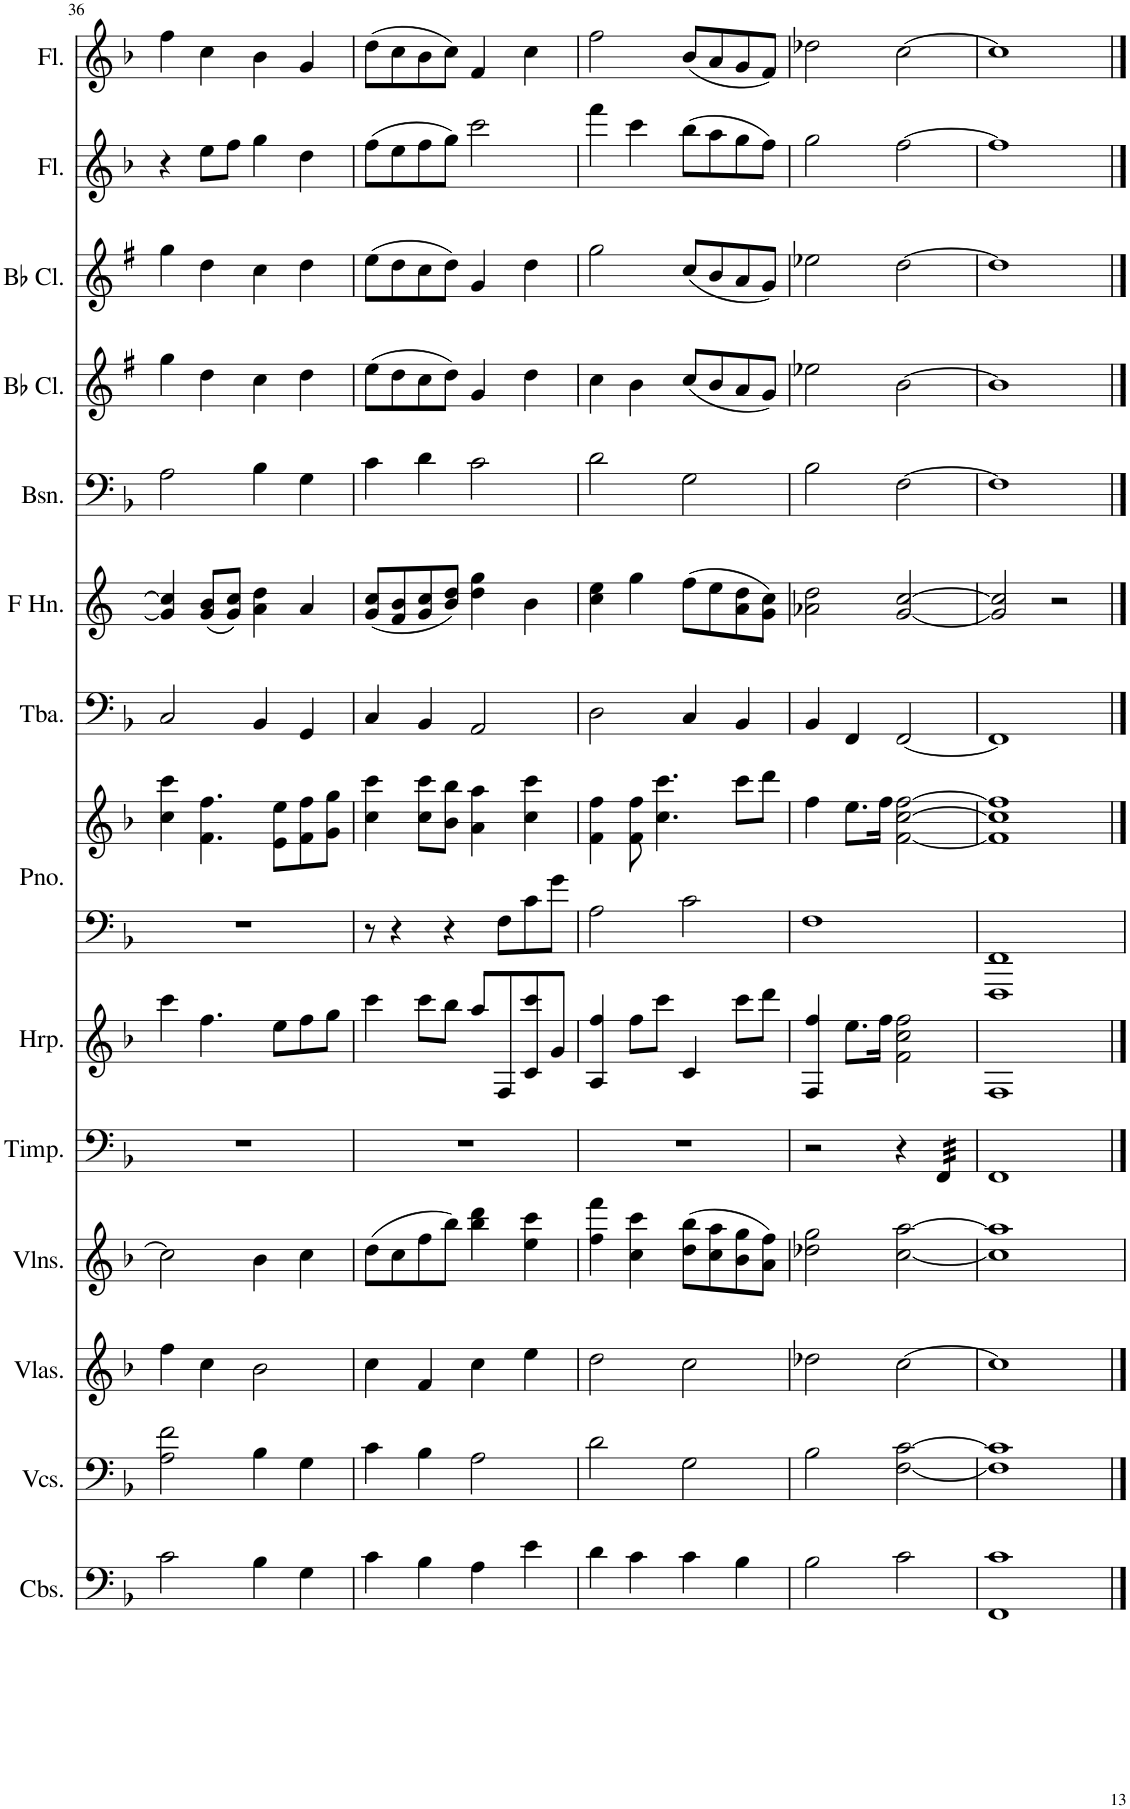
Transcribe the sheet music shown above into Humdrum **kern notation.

**kern	**kern	**kern	**kern	**kern	**kern	**kern	**kern	**kern	**kern	**kern	**kern	**kern	**kern	**kern
*part14	*part13	*part12	*part11	*part10	*part9	*part8	*part8	*part7	*part6	*part5	*part4	*part3	*part2	*part1
*staff15	*staff14	*staff13	*staff12	*staff11	*staff10	*staff9	*staff8	*staff7	*staff6	*staff5	*staff4	*staff3	*staff2	*staff1
*I"Contrabasses	*I"Violoncellos	*I"Violas	*I"Violins	*I"Timpani	*I"Harp	*I"Piano	*	*I"Tuba	*I"Horn in F	*I"Bassoon	*I"Bb Clarinet	*I"Bb Clarinet	*I"Flute	*I"Flute
*I'Cbs.	*I'Vcs.	*I'Vlas.	*I'Vlns.	*I'Timp.	*I'Hrp.	*I'Pno.	*	*I'Tba.	*	*I'Bsn.	*I'Bb Cl.	*I'Bb Cl.	*I'Fl.	*I'Fl.
!!LO:PB:g=z
*clefF4	*clefF4	*clefG2	*clefG2	*clefF4	*clefG2	*clefF4	*clefG2	*clefF4	*clefG2	*clefF4	*clefG2	*clefG2	*clefG2	*clefG2
*Trd7c12	*	*	*	*	*	*	*	*	*Trd4c7	*	*Trd1c2	*Trd1c2	*	*
*k[b-]	*k[b-]	*k[b-]	*k[b-]	*k[b-]	*k[b-]	*k[b-]	*k[b-]	*k[b-]	*k[]	*k[b-]	*k[f#]	*k[f#]	*k[b-]	*k[b-]
*M4/4	*M4/4	*M4/4	*M4/4	*M4/4	*M4/4	*M4/4	*M4/4	*M4/4	*M4/4	*M4/4	*M4/4	*M4/4	*M4/4	*M4/4
=36	=36	=36	=36	=36	=36	=36	=36	=36	=36	=36	=36	=36	=36	=36
2c\	2A\ 2f\	4ff\	2cc\]	1r	4ccc\	1r	4cc\ 4ccc\	2C/	4g/] 4cc/]	2A\	4gg\	4gg\	4r	4ff\
.	.	4cc\	.	.	4.ff\	.	4.f\ 4.ff\	.	(8g/ 8b/L	.	4dd\	4dd\	8ee\L	4cc\
.	.	.	.	.	.	.	.	.	8g/ 8cc/J)	.	.	.	8ff\J	.
4B-\	4B-\	2b-\	4b-\	.	.	.	.	4BB-/	4a\ 4dd\	4B-\	4cc\	4cc\	4gg\	4b-\
.	.	.	.	.	8ee\L	.	8e\ 8ee\L	.	.	.	.	.	.	.
4G\	4G\	.	4cc\	.	8ff\	.	8f\ 8ff\	4GG/	4a/	4G\	4dd\	4dd\	4dd\	4g/
.	.	.	.	.	8gg\J	.	8g\ 8gg\J	.	.	.	.	.	.	.
=37	=37	=37	=37	=37	=37	=37	=37	=37	=37	=37	=37	=37	=37	=37
4c\	4c\	4cc\	(8dd\L	1r	4ccc\	8r	4cc\ 4ccc\	4C/	(8g/ 8cc/L	4c\	(8ee\L	(8ee\L	(8ff\L	(8dd\L
.	.	.	8cc\	.	.	4r	.	.	8f/ 8b/	.	8dd\	8dd\	8ee\	8cc\
4B-\	4B-\	4f/	8ff\	.	8ccc\L	.	8cc\ 8ccc\L	4BB-/	8g/ 8cc/	4d\	8cc\	8cc\	8ff\	8b-\
.	.	.	8bb-\J)	.	8bb-\J	4r	8b-\ 8bb-\J	.	8b/ 8dd/J)	.	8dd\J)	8dd\J)	8gg\J)	8cc\J)
4A\	2A\	4cc\	4bb-\ 4ddd\	.	8aa/L	.	4a\ 4aa\	2AA/	4dd\ 4gg\	2c\	4g/	4g/	2ccc\	4f/
.	.	.	.	.	8F/	8F\L	.	.	.	.	.	.	.	.
4e\	.	4ee\	4ee\ 4ccc\	.	8c/ 8ccc/	8c\	4cc\ 4ccc\	.	4b\	.	4dd\	4dd\	.	4cc\
.	.	.	.	.	8g/J	8g\J	.	.	.	.	.	.	.	.
=38	=38	=38	=38	=38	=38	=38	=38	=38	=38	=38	=38	=38	=38	=38
4d\	2d\	2dd\	4ff\ 4fff\	1r	4A/ 4ff/	2A\	4f\ 4ff\	2D\	4cc\ 4ee\	2d\	4cc\	2gg\	4fff\	2ff\
4c\	.	.	4cc\ 4ccc\	.	8ff\L	.	8f\ 8ff\	.	4gg\	.	4b\	.	4ccc\	.
.	.	.	.	.	8ccc\J	.	4.cc\ 4.ccc\	.	.	.	.	.	.	.
4c\	2G\	2cc\	(8dd\ 8bb-\L	.	4c/	2c\	.	4C/	(8ff\L	2G\	(8cc/L	(8cc/L	(8bb-\L	(8b-/L
.	.	.	8cc\ 8aa\	.	.	.	.	.	8ee\	.	8b/	8b/	8aa\	8a/
4B-\	.	.	8b-\ 8gg\	.	8ccc\L	.	8ccc\L	4BB-/	8a\ 8dd\	.	8a/	8a/	8gg\	8g/
.	.	.	8a\ 8ff\J)	.	8ddd\J	.	8ddd\J	.	8g\ 8cc\J)	.	8g/J)	8g/J)	8ff\J)	8f/J)
=39	=39	=39	=39	=39	=39	=39	=39	=39	=39	=39	=39	=39	=39	=39
2B-\	2B-\	2dd-X\	2dd-X\ 2gg\	2r	4F/ 4ff/	1F	4ff\	4BB-/	2a-X\ 2dd\	2B-\	2ee-X\	2ee-X\	2gg\	2dd-X\
.	.	.	.	.	8.ee\L	.	8.ee\L	4FF/	.	.	.	.	.	.
.	.	.	.	.	16ff\Jk	.	16ff\Jk	.	.	.	.	.	.	.
2c\	[2F\ [2c\	[2cc\	[2cc\ [2aa\	4r	2f\ 2cc\ 2ff\	.	[2f\ [2cc\ [2ff\	[2FF/	[2g/ [2cc/	[2F\	[2b\	[2dd\	[2ff\	[2cc\
*	*	*	*	*tremolo	*	*	*	*	*	*	*	*	*	*
.	.	.	.	32FF/LLL	.	.	.	.	.	.	.	.	.	.
.	.	.	.	32FF/	.	.	.	.	.	.	.	.	.	.
.	.	.	.	32FF/	.	.	.	.	.	.	.	.	.	.
.	.	.	.	32FF/	.	.	.	.	.	.	.	.	.	.
.	.	.	.	32FF/	.	.	.	.	.	.	.	.	.	.
.	.	.	.	32FF/	.	.	.	.	.	.	.	.	.	.
.	.	.	.	32FF/	.	.	.	.	.	.	.	.	.	.
.	.	.	.	32FF/JJJ	.	.	.	.	.	.	.	.	.	.
*	*	*	*	*Xtremolo	*	*	*	*	*	*	*	*	*	*
=40	=40	=40	=40	=40	=40	=40	=40	=40	=40	=40	=40	=40	=40	=40
1FF 1c	1F] 1c]	1cc]	1cc] 1aa]	1FF	1F	1FFF 1FF	1f] 1cc] 1ff]	1FF]	2g/] 2cc/]	1F]	1b]	1dd]	1ff]	1cc]
.	.	.	.	.	.	.	.	.	2r	.	.	.	.	.
==	==	==	==	==	==	==	==	==	==	==	==	==	==	==
*-	*-	*-	*-	*-	*-	*-	*-	*-	*-	*-	*-	*-	*-	*-
